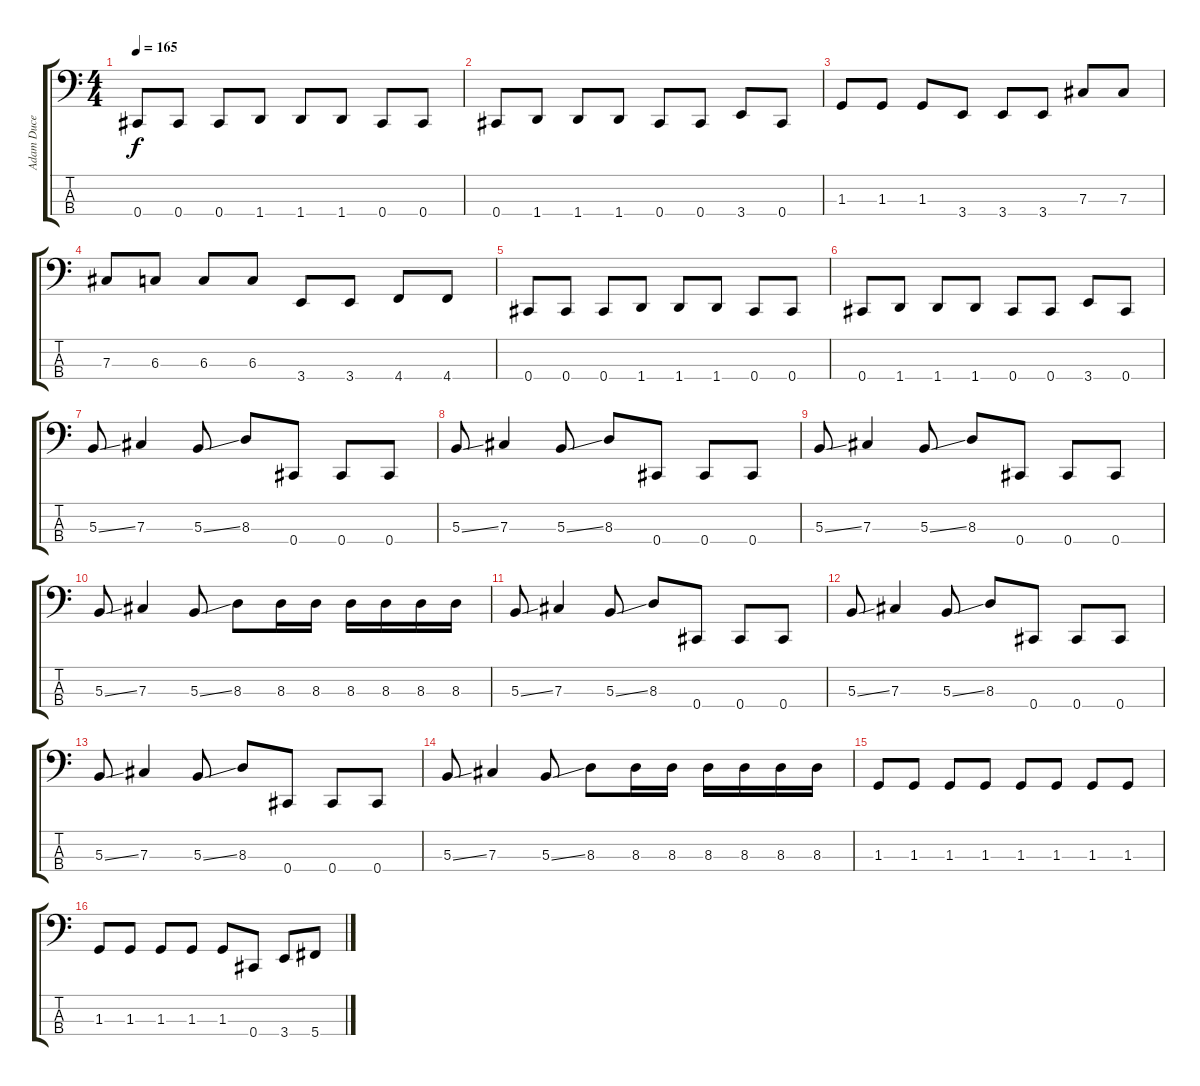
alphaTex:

\track ("Adam Duce" "Adam Duce") {instrument electricbasspick}
\staff {score tabs}
\tuning (E2 B1 Gb1 Db1) {hide}
\ts (4 4)
\tempo 165
\clef f4
\ks c
0.4.8{dy f} 0.4.8 0.4.8 1.4.8 1.4.8 1.4.8 0.4.8 0.4.8 |
0.4.8 1.4.8 1.4.8 1.4.8 0.4.8 0.4.8 3.4.8 0.4.8 |
1.3.8 1.3.8 1.3.8 3.4.8 3.4.8 3.4.8 7.3.8 7.3.8 |
7.3.8 6.3.8 6.3.8 6.3.8 3.4.8 3.4.8 4.4.8 4.4.8 |
0.4.8 0.4.8 0.4.8 1.4.8 1.4.8 1.4.8 0.4.8 0.4.8 |
0.4.8 1.4.8 1.4.8 1.4.8 0.4.8 0.4.8 3.4.8 0.4.8 |
5.3{ss}.8 7.3.4 5.3{ss}.8 8.3.8 0.4.8 0.4.8 0.4.8 |
5.3{ss}.8 7.3.4 5.3{ss}.8 8.3.8 0.4.8 0.4.8 0.4.8 |
5.3{ss}.8 7.3.4 5.3{ss}.8 8.3.8 0.4.8 0.4.8 0.4.8 |
5.3{ss}.8 7.3.4 5.3{ss}.8 8.3.8 8.3.16 8.3.16 8.3.16 8.3.16 8.3.16 8.3.16 |
5.3{ss}.8 7.3.4 5.3{ss}.8 8.3.8 0.4.8 0.4.8 0.4.8 |
5.3{ss}.8 7.3.4 5.3{ss}.8 8.3.8 0.4.8 0.4.8 0.4.8 |
5.3{ss}.8 7.3.4 5.3{ss}.8 8.3.8 0.4.8 0.4.8 0.4.8 |
5.3{ss}.8 7.3.4 5.3{ss}.8 8.3.8 8.3.16 8.3.16 8.3.16 8.3.16 8.3.16 8.3.16 |
1.3.8 1.3.8 1.3.8 1.3.8 1.3.8 1.3.8 1.3.8 1.3.8 |
1.3.8 1.3.8 1.3.8 1.3.8 1.3.8 0.4.8 3.4.8 5.4.8
